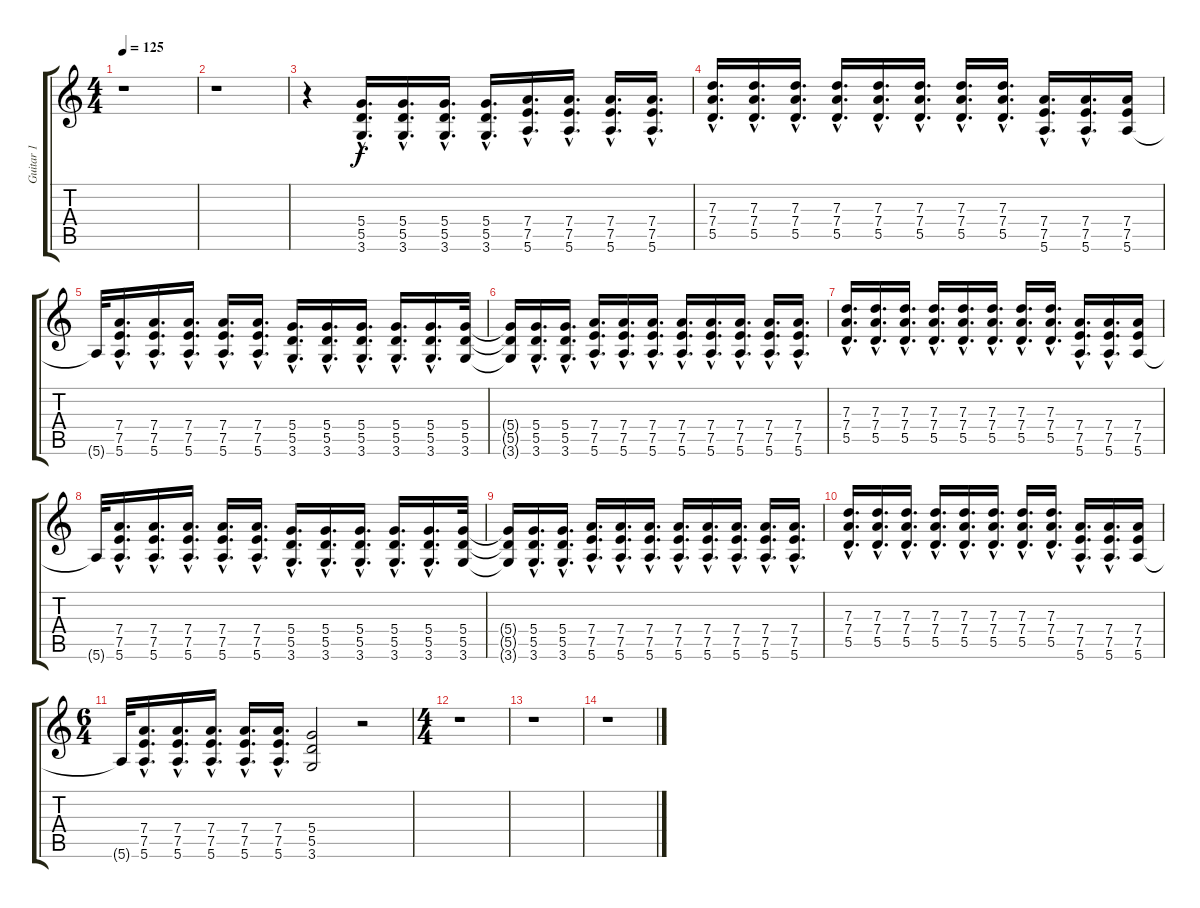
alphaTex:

\track ("Guitar 1" "Guitar 1") {instrument distortionguitar}
\staff {score tabs}
\tuning (E4 B3 G3 D3 A2 E2) {hide}
\ts (4 4)
\tempo 125
\clef g2
\ks c
r.1{dy f} |
r.1 |
r.4 (5.4{hac} 5.5{hac} 3.6{hac}).16{d} (5.4{hac} 5.5{hac} 3.6{hac}).16{d} (5.4{hac} 5.5{hac} 3.6{hac}).16{d} (5.4{hac} 5.5{hac} 3.6{hac}).16{d} (7.4{hac} 7.5{hac} 5.6{hac}).16{d} (7.4{hac} 7.5{hac} 5.6{hac}).16{d} (7.4{hac} 7.5{hac} 5.6{hac}).16{d} (7.4{hac} 7.5{hac} 5.6{hac}).16{d} |
(7.3{hac} 7.4{hac} 5.5{hac}).16{d} (7.3{hac} 7.4{hac} 5.5{hac}).16{d} (7.3{hac} 7.4{hac} 5.5{hac}).16{d} (7.3{hac} 7.4{hac} 5.5{hac}).16{d} (7.3{hac} 7.4{hac} 5.5{hac}).16{d} (7.3{hac} 7.4{hac} 5.5{hac}).16{d} (7.3{hac} 7.4{hac} 5.5{hac}).16{d} (7.3{hac} 7.4{hac} 5.5{hac}).16{d} (7.4{hac} 7.5{hac} 5.6{hac}).16{d} (7.4{hac} 7.5{hac} 5.6{hac}).16{d} (7.4 7.5 5.6).16 |
5.6{t}.32 (7.4{hac} 7.5{hac} 5.6{hac}).16{d} (7.4{hac} 7.5{hac} 5.6{hac}).16{d} (7.4{hac} 7.5{hac} 5.6{hac}).16{d} (7.4{hac} 7.5{hac} 5.6{hac}).16{d} (7.4{hac} 7.5{hac} 5.6{hac}).16{d} (5.4{hac} 5.5{hac} 3.6{hac}).16{d} (5.4{hac} 5.5{hac} 3.6{hac}).16{d} (5.4{hac} 5.5{hac} 3.6{hac}).16{d} (5.4{hac} 5.5{hac} 3.6{hac}).16{d} (5.4{hac} 5.5{hac} 3.6{hac}).16{d} (5.4 5.5 3.6).32 |
(5.4{t} 5.5{t} 3.6{t}).16 (5.4{hac} 5.5{hac} 3.6{hac}).16{d} (5.4{hac} 5.5{hac} 3.6{hac}).16{d} (7.4{hac} 7.5{hac} 5.6{hac}).16{d} (7.4{hac} 7.5{hac} 5.6{hac}).16{d} (7.4{hac} 7.5{hac} 5.6{hac}).16{d} (7.4{hac} 7.5{hac} 5.6{hac}).16{d} (7.4{hac} 7.5{hac} 5.6{hac}).16{d} (7.4{hac} 7.5{hac} 5.6{hac}).16{d} (7.4{hac} 7.5{hac} 5.6{hac}).16{d} (7.4{hac} 7.5{hac} 5.6{hac}).16{d} |
(7.3{hac} 7.4{hac} 5.5{hac}).16{d} (7.3{hac} 7.4{hac} 5.5{hac}).16{d} (7.3{hac} 7.4{hac} 5.5{hac}).16{d} (7.3{hac} 7.4{hac} 5.5{hac}).16{d} (7.3{hac} 7.4{hac} 5.5{hac}).16{d} (7.3{hac} 7.4{hac} 5.5{hac}).16{d} (7.3{hac} 7.4{hac} 5.5{hac}).16{d} (7.3{hac} 7.4{hac} 5.5{hac}).16{d} (7.4{hac} 7.5{hac} 5.6{hac}).16{d} (7.4{hac} 7.5{hac} 5.6{hac}).16{d} (7.4 7.5 5.6).16 |
5.6{t}.32 (7.4{hac} 7.5{hac} 5.6{hac}).16{d} (7.4{hac} 7.5{hac} 5.6{hac}).16{d} (7.4{hac} 7.5{hac} 5.6{hac}).16{d} (7.4{hac} 7.5{hac} 5.6{hac}).16{d} (7.4{hac} 7.5{hac} 5.6{hac}).16{d} (5.4{hac} 5.5{hac} 3.6{hac}).16{d} (5.4{hac} 5.5{hac} 3.6{hac}).16{d} (5.4{hac} 5.5{hac} 3.6{hac}).16{d} (5.4{hac} 5.5{hac} 3.6{hac}).16{d} (5.4{hac} 5.5{hac} 3.6{hac}).16{d} (5.4 5.5 3.6).32 |
(5.4{t} 5.5{t} 3.6{t}).16 (5.4{hac} 5.5{hac} 3.6{hac}).16{d} (5.4{hac} 5.5{hac} 3.6{hac}).16{d} (7.4{hac} 7.5{hac} 5.6{hac}).16{d} (7.4{hac} 7.5{hac} 5.6{hac}).16{d} (7.4{hac} 7.5{hac} 5.6{hac}).16{d} (7.4{hac} 7.5{hac} 5.6{hac}).16{d} (7.4{hac} 7.5{hac} 5.6{hac}).16{d} (7.4{hac} 7.5{hac} 5.6{hac}).16{d} (7.4{hac} 7.5{hac} 5.6{hac}).16{d} (7.4{hac} 7.5{hac} 5.6{hac}).16{d} |
(7.3{hac} 7.4{hac} 5.5{hac}).16{d} (7.3{hac} 7.4{hac} 5.5{hac}).16{d} (7.3{hac} 7.4{hac} 5.5{hac}).16{d} (7.3{hac} 7.4{hac} 5.5{hac}).16{d} (7.3{hac} 7.4{hac} 5.5{hac}).16{d} (7.3{hac} 7.4{hac} 5.5{hac}).16{d} (7.3{hac} 7.4{hac} 5.5{hac}).16{d} (7.3{hac} 7.4{hac} 5.5{hac}).16{d} (7.4{hac} 7.5{hac} 5.6{hac}).16{d} (7.4{hac} 7.5{hac} 5.6{hac}).16{d} (7.4 7.5 5.6).16 |
\ts (6 4)
5.6{t}.32 (7.4{hac} 7.5{hac} 5.6{hac}).16{d} (7.4{hac} 7.5{hac} 5.6{hac}).16{d} (7.4{hac} 7.5{hac} 5.6{hac}).16{d} (7.4{hac} 7.5{hac} 5.6{hac}).16{d} (7.4{hac} 7.5{hac} 5.6{hac}).16{d} (5.4 5.5 3.6).2 r.2 |
\ts (4 4)
r.1 |
r.1 |
r.1
